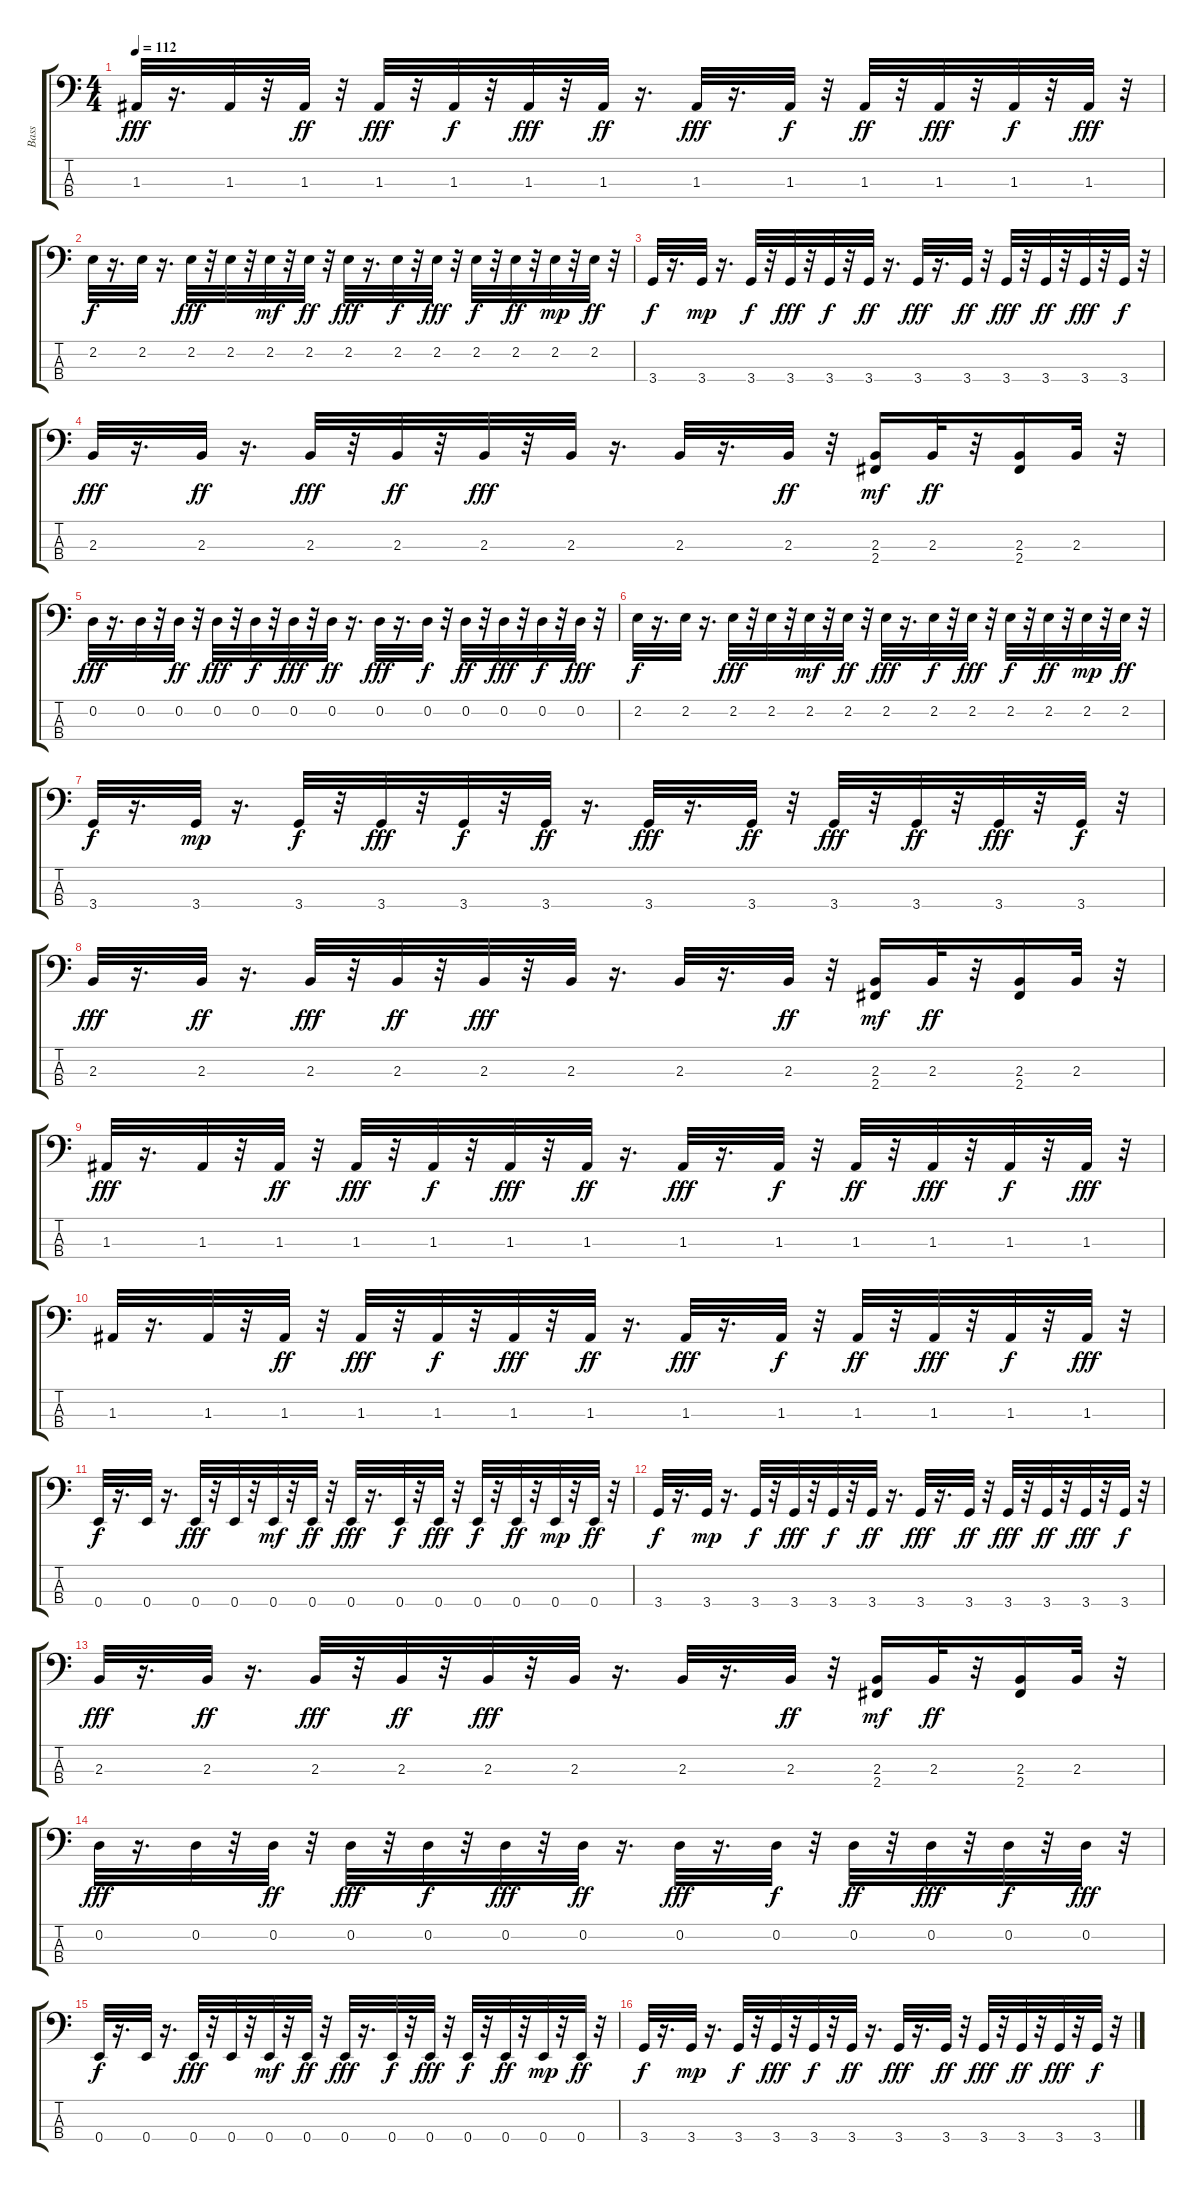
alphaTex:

\track ("Bass" "Bass") {instrument synthbass1}
\staff {score tabs}
\tuning (G2 D2 A1 E1) {hide}
\ts (4 4)
\tempo 112
\clef f4
\ks c
1.3.32{dy fff} r.16{d} 1.3.32 r.32 1.3.32{dy ff} r.32 1.3.32{dy fff} r.32 1.3.32{dy f} r.32 1.3.32{dy fff} r.32 1.3.32{dy ff} r.16{d} 1.3.32{dy fff} r.16{d} 1.3.32{dy f} r.32 1.3.32{dy ff} r.32 1.3.32{dy fff} r.32 1.3.32{dy f} r.32 1.3.32{dy fff} r.32 |
2.2.32{dy f volume 16 instrument synthbass1} r.16{d} 2.2.32 r.16{d} 2.2.32{dy fff} r.32 2.2.32 r.32 2.2.32{dy mf} r.32 2.2.32{dy ff} r.32 2.2.32{dy fff} r.16{d} 2.2.32{dy f} r.32 2.2.32{dy fff} r.32 2.2.32{dy f} r.32 2.2.32{dy ff} r.32 2.2.32{dy mp} r.32 2.2.32{dy ff} r.32 |
3.4.32{dy f} r.16{d} 3.4.32{dy mp} r.16{d} 3.4.32{dy f} r.32 3.4.32{dy fff} r.32 3.4.32{dy f} r.32 3.4.32{dy ff} r.16{d} 3.4.32{dy fff} r.16{d} 3.4.32{dy ff} r.32 3.4.32{dy fff} r.32 3.4.32{dy ff} r.32 3.4.32{dy fff} r.32 3.4.32{dy f} r.32 |
2.3.32{dy fff} r.16{d} 2.3.32{dy ff} r.16{d} 2.3.32{dy fff} r.32 2.3.32{dy ff} r.32 2.3.32{dy fff} r.32 2.3.32 r.16{d} 2.3.32 r.16{d} 2.3.32{dy ff} r.32 (2.3 2.4).16{dy mf} 2.3.32{dy ff} r.32 (2.3 2.4).16 2.3.32 r.32 |
0.2.32{dy fff} r.16{d} 0.2.32 r.32 0.2.32{dy ff} r.32 0.2.32{dy fff} r.32 0.2.32{dy f} r.32 0.2.32{dy fff} r.32 0.2.32{dy ff} r.16{d} 0.2.32{dy fff} r.16{d} 0.2.32{dy f} r.32 0.2.32{dy ff} r.32 0.2.32{dy fff} r.32 0.2.32{dy f} r.32 0.2.32{dy fff} r.32 |
2.2.32{dy f} r.16{d} 2.2.32 r.16{d} 2.2.32{dy fff} r.32 2.2.32 r.32 2.2.32{dy mf} r.32 2.2.32{dy ff} r.32 2.2.32{dy fff} r.16{d} 2.2.32{dy f} r.32 2.2.32{dy fff} r.32 2.2.32{dy f} r.32 2.2.32{dy ff} r.32 2.2.32{dy mp} r.32 2.2.32{dy ff} r.32 |
3.4.32{dy f} r.16{d} 3.4.32{dy mp} r.16{d} 3.4.32{dy f} r.32 3.4.32{dy fff} r.32 3.4.32{dy f} r.32 3.4.32{dy ff} r.16{d} 3.4.32{dy fff} r.16{d} 3.4.32{dy ff} r.32 3.4.32{dy fff} r.32 3.4.32{dy ff} r.32 3.4.32{dy fff} r.32 3.4.32{dy f} r.32 |
2.3.32{dy fff} r.16{d} 2.3.32{dy ff} r.16{d} 2.3.32{dy fff} r.32 2.3.32{dy ff} r.32 2.3.32{dy fff} r.32 2.3.32 r.16{d} 2.3.32 r.16{d} 2.3.32{dy ff} r.32 (2.3 2.4).16{dy mf} 2.3.32{dy ff} r.32 (2.3 2.4).16 2.3.32 r.32 |
1.3.32{dy fff} r.16{d} 1.3.32 r.32 1.3.32{dy ff} r.32 1.3.32{dy fff} r.32 1.3.32{dy f} r.32 1.3.32{dy fff} r.32 1.3.32{dy ff} r.16{d} 1.3.32{dy fff} r.16{d} 1.3.32{dy f} r.32 1.3.32{dy ff} r.32 1.3.32{dy fff} r.32 1.3.32{dy f} r.32 1.3.32{dy fff} r.32 |
1.3.32 r.16{d} 1.3.32 r.32 1.3.32{dy ff} r.32 1.3.32{dy fff} r.32 1.3.32{dy f} r.32 1.3.32{dy fff} r.32 1.3.32{dy ff} r.16{d} 1.3.32{dy fff} r.16{d} 1.3.32{dy f} r.32 1.3.32{dy ff} r.32 1.3.32{dy fff} r.32 1.3.32{dy f} r.32 1.3.32{dy fff} r.32 |
0.4.32{dy f volume 16 instrument synthbass1} r.16{d} 0.4.32 r.16{d} 0.4.32{dy fff} r.32 0.4.32 r.32 0.4.32{dy mf} r.32 0.4.32{dy ff} r.32 0.4.32{dy fff} r.16{d} 0.4.32{dy f} r.32 0.4.32{dy fff} r.32 0.4.32{dy f} r.32 0.4.32{dy ff} r.32 0.4.32{dy mp} r.32 0.4.32{dy ff} r.32 |
3.4.32{dy f} r.16{d} 3.4.32{dy mp} r.16{d} 3.4.32{dy f} r.32 3.4.32{dy fff} r.32 3.4.32{dy f} r.32 3.4.32{dy ff} r.16{d} 3.4.32{dy fff} r.16{d} 3.4.32{dy ff} r.32 3.4.32{dy fff} r.32 3.4.32{dy ff} r.32 3.4.32{dy fff} r.32 3.4.32{dy f} r.32 |
2.3.32{dy fff} r.16{d} 2.3.32{dy ff} r.16{d} 2.3.32{dy fff} r.32 2.3.32{dy ff} r.32 2.3.32{dy fff} r.32 2.3.32 r.16{d} 2.3.32 r.16{d} 2.3.32{dy ff} r.32 (2.3 2.4).16{dy mf} 2.3.32{dy ff} r.32 (2.3 2.4).16 2.3.32 r.32 |
0.2.32{dy fff} r.16{d} 0.2.32 r.32 0.2.32{dy ff} r.32 0.2.32{dy fff} r.32 0.2.32{dy f} r.32 0.2.32{dy fff} r.32 0.2.32{dy ff} r.16{d} 0.2.32{dy fff} r.16{d} 0.2.32{dy f} r.32 0.2.32{dy ff} r.32 0.2.32{dy fff} r.32 0.2.32{dy f} r.32 0.2.32{dy fff} r.32 |
0.4.32{dy f} r.16{d} 0.4.32 r.16{d} 0.4.32{dy fff} r.32 0.4.32 r.32 0.4.32{dy mf} r.32 0.4.32{dy ff} r.32 0.4.32{dy fff} r.16{d} 0.4.32{dy f} r.32 0.4.32{dy fff} r.32 0.4.32{dy f} r.32 0.4.32{dy ff} r.32 0.4.32{dy mp} r.32 0.4.32{dy ff} r.32 |
3.4.32{dy f} r.16{d} 3.4.32{dy mp} r.16{d} 3.4.32{dy f} r.32 3.4.32{dy fff} r.32 3.4.32{dy f} r.32 3.4.32{dy ff} r.16{d} 3.4.32{dy fff} r.16{d} 3.4.32{dy ff} r.32 3.4.32{dy fff} r.32 3.4.32{dy ff} r.32 3.4.32{dy fff} r.32 3.4.32{dy f} r.32
